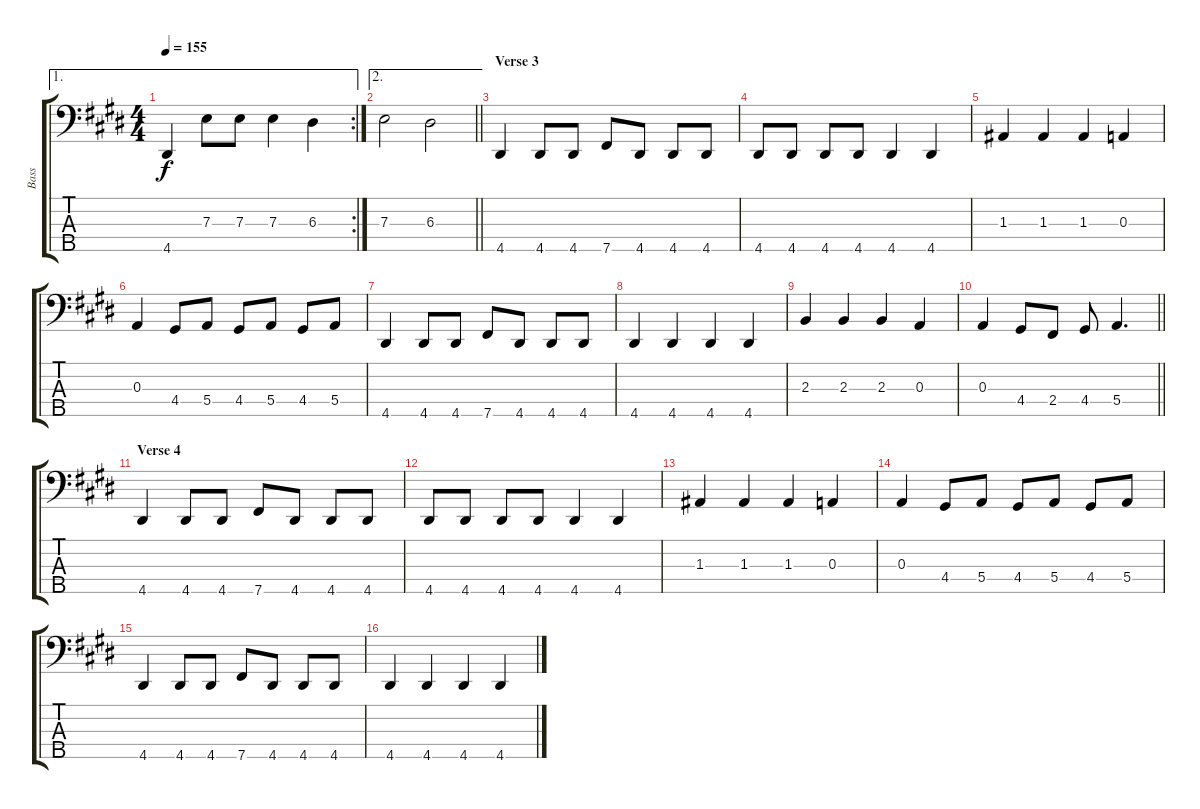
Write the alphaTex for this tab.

\track ("Bass" "Bass") {instrument electricbassfinger}
\staff {score tabs}
\tuning (G2 D2 A1 E1 B0) {hide}
\ae 1
\rc 2
\ts (4 4)
\tempo 155
\clef f4
\ks e
4.5.4{dy f} 7.3.8 7.3.8 7.3.4 6.3.4 |
\ae 2
\barLineRight lightlight
7.3.2 6.3.2 |
\section ("" "Verse 3")
4.5.4 4.5.8 4.5.8 7.5.8 4.5.8 4.5.8 4.5.8 |
4.5.8 4.5.8 4.5.8 4.5.8 4.5.4 4.5.4 |
1.3.4 1.3.4 1.3.4 0.3.4 |
0.3.4 4.4.8 5.4.8 4.4.8 5.4.8 4.4.8 5.4.8 |
4.5.4 4.5.8 4.5.8 7.5.8 4.5.8 4.5.8 4.5.8 |
4.5.4 4.5.4 4.5.4 4.5.4 |
2.3.4 2.3.4 2.3.4 0.3.4 |
\barLineRight lightlight
0.3.4 4.4.8 2.4.8 4.4.8 5.4.4{d} |
\section ("" "Verse 4")
4.5.4 4.5.8 4.5.8 7.5.8 4.5.8 4.5.8 4.5.8 |
4.5.8 4.5.8 4.5.8 4.5.8 4.5.4 4.5.4 |
1.3.4 1.3.4 1.3.4 0.3.4 |
0.3.4 4.4.8 5.4.8 4.4.8 5.4.8 4.4.8 5.4.8 |
4.5.4 4.5.8 4.5.8 7.5.8 4.5.8 4.5.8 4.5.8 |
4.5.4 4.5.4 4.5.4 4.5.4
